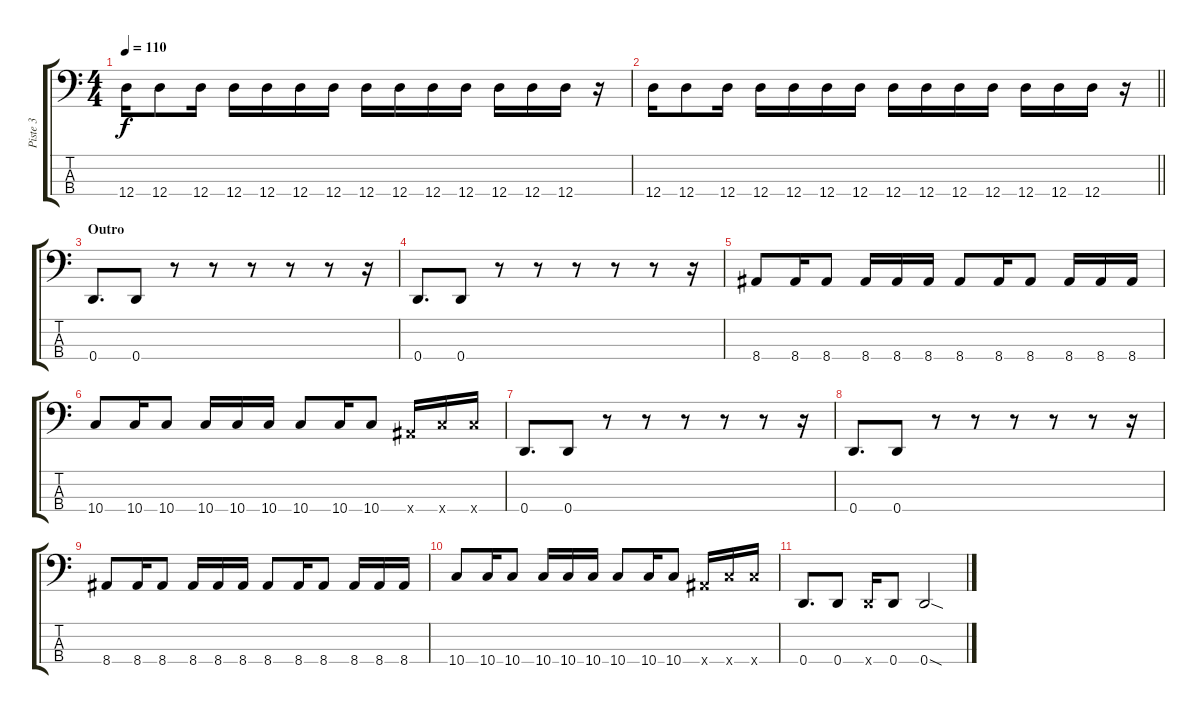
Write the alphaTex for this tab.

\track ("Piste 3" "Piste 3") {instrument electricbassfinger}
\staff {score tabs}
\tuning (G2 D2 A1 D1) {hide}
\ts (4 4)
\tempo 110
\clef f4
\ks c
12.4.16{dy f} 12.4.8 12.4.16 12.4.16 12.4.16 12.4.16 12.4.16 12.4.16 12.4.16 12.4.16 12.4.16 12.4.16 12.4.16 12.4.16 r.16 |
\barLineRight lightlight
12.4.16 12.4.8 12.4.16 12.4.16 12.4.16 12.4.16 12.4.16 12.4.16 12.4.16 12.4.16 12.4.16 12.4.16 12.4.16 12.4.16 r.16 |
\section ("" "Outro")
0.4.8{d} 0.4.8 r.8 r.8 r.8 r.8 r.8 r.16 |
0.4.8{d} 0.4.8 r.8 r.8 r.8 r.8 r.8 r.16 |
8.4.8 8.4.16 8.4.8 8.4.16 8.4.16 8.4.16 8.4.8 8.4.16 8.4.8 8.4.16 8.4.16 8.4.16 |
10.4.8 10.4.16 10.4.8 10.4.16 10.4.16 10.4.16 10.4.8 10.4.16 10.4.8 8.4{x}.16 10.4{x}.16 10.4{x}.16 |
0.4.8{d} 0.4.8 r.8 r.8 r.8 r.8 r.8 r.16 |
0.4.8{d} 0.4.8 r.8 r.8 r.8 r.8 r.8 r.16 |
8.4.8 8.4.16 8.4.8 8.4.16 8.4.16 8.4.16 8.4.8 8.4.16 8.4.8 8.4.16 8.4.16 8.4.16 |
10.4.8 10.4.16 10.4.8 10.4.16 10.4.16 10.4.16 10.4.8 10.4.16 10.4.8 8.4{x}.16 10.4{x}.16 10.4{x}.16 |
0.4.8{d} 0.4.8 0.4{x}.16 0.4.8 0.4{sod}.2
